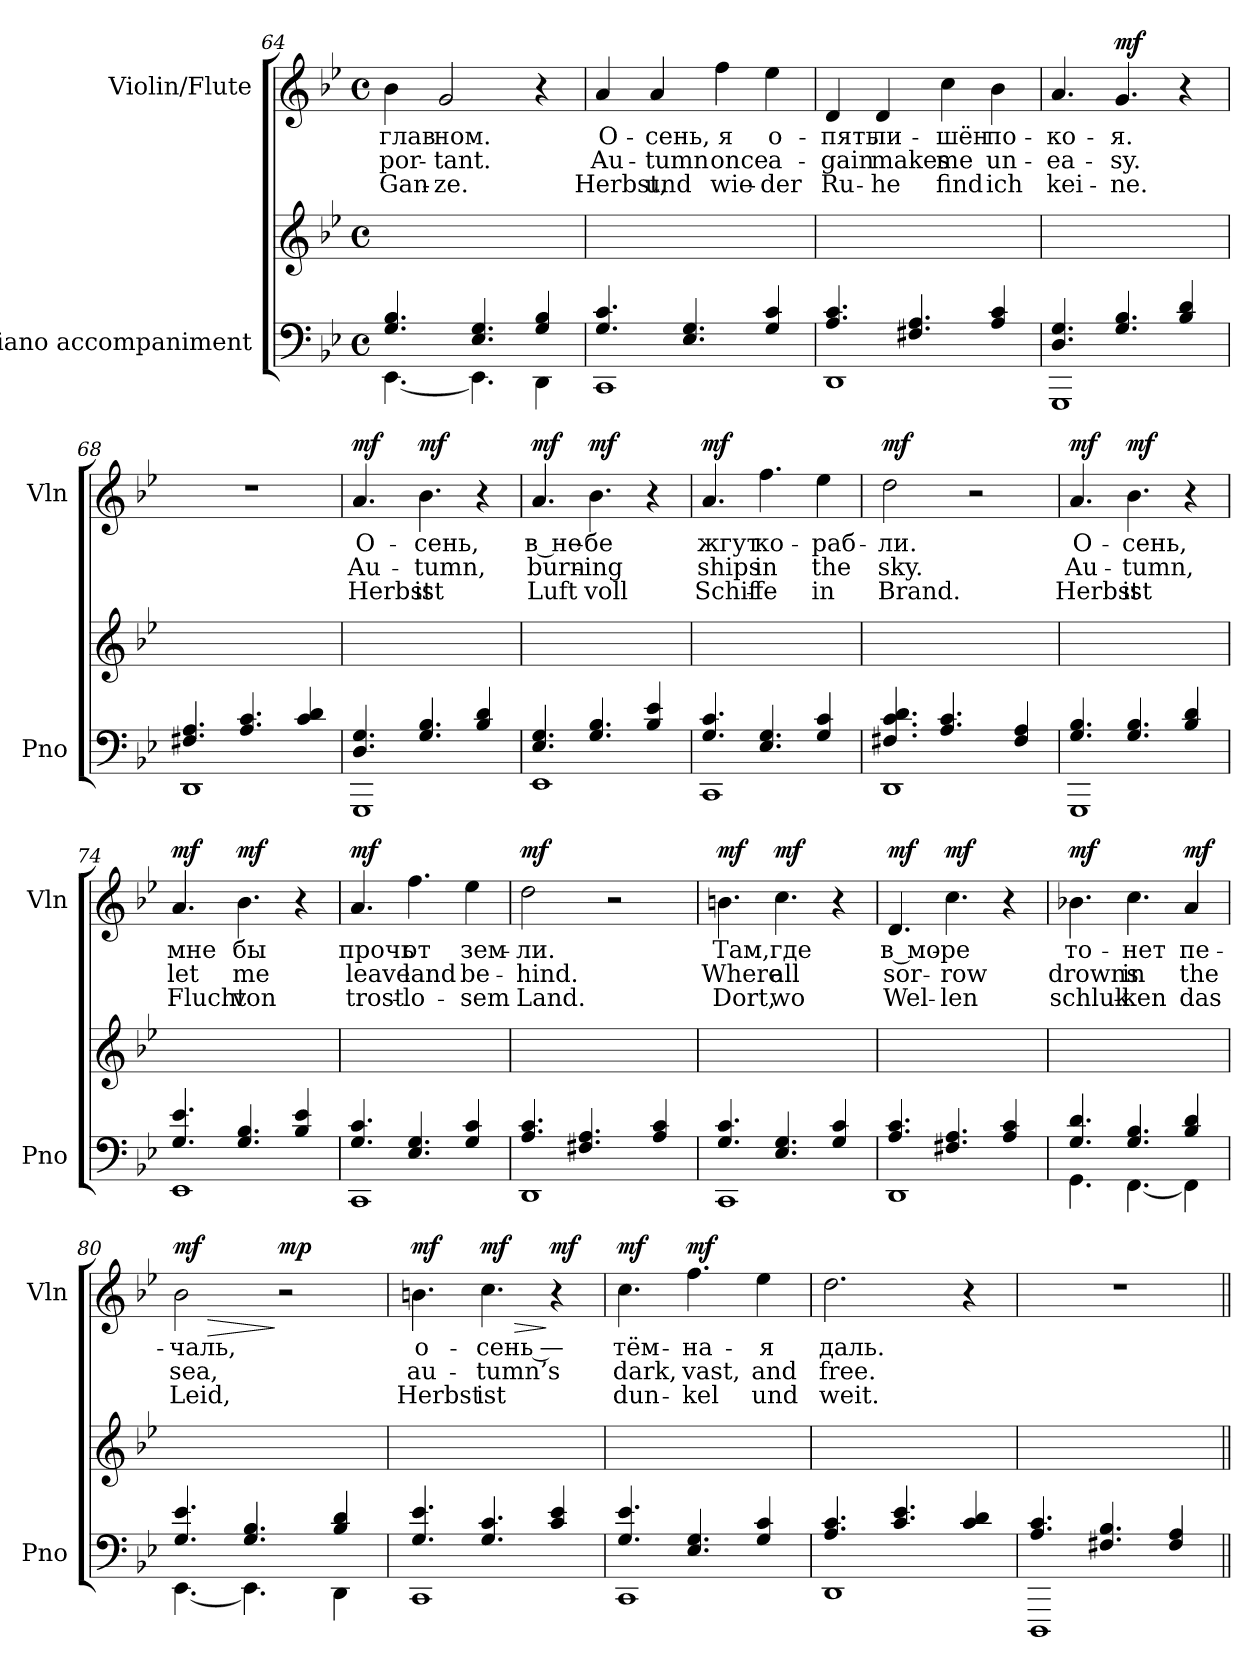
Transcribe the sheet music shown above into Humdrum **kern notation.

**kern	**kern	**kern	**text	**text	**text	**dynam
*part2	*part2	*part1	*part1	*part1	*part1	*part1
*staff3	*staff2	*staff1	*staff1	*staff1	*staff1	*staff1
*I"Piano  accompaniment	*	*I"Violin/Flute	*	*	*	*
*I'Pno	*	*I'Vln	*	*	*	*
*clefF4	*clefG2	*clefG2	*	*	*	*
*k[b-e-]	*k[b-e-]	*k[b-e-]	*	*	*	*
*M4/4	*M4/4	*M4/4	*	*	*	*
*met(c)	*met(c)	*met(c)	*	*	*	*
=64	=64	=64	=64	=64	=64	=64
*^	*	*	*	*	*	*
!	!	!	!	!LO:LY:b	!LO:LY:b	!LO:LY:b	!
4.G/ 4.B-/	[4.EE-\	1ryy	4b-\	глав-	-por-	Gan-	.
!	!	!	!	!LO:LY:b	!LO:LY:b	!LO:LY:b	!
.	.	.	2g/	-ном.	-tant.	-ze.	.
4.E-/ 4.G/	4.EE-\]	.	.	.	.	.	.
4G/ 4B-/	4DD\	.	4r	.	.	.	.
!!LO:LB:g=z
=65	=65	=65	=65	=65	=65	=65	=65
!	!	!	!	!LO:LY:b	!LO:LY:b	!LO:LY:b	!
4.G/ 4.c/	1CC	1ryy	4a/	О-	Au-	Herbst,	.
!	!	!	!	!LO:LY:b	!LO:LY:b	!LO:LY:b	!
.	.	.	4a/	-сень,	-tumn	und	.
4.E-/ 4.G/	.	.	.	.	.	.	.
!	!	!	!	!LO:LY:b	!LO:LY:b	!LO:LY:b	!
.	.	.	4ff\	я	once	wie-	.
!	!	!	!	!LO:LY:b	!LO:LY:b	!LO:LY:b	!
4G/ 4c/	.	.	4ee-\	о-	a-	-der	.
=66	=66	=66	=66	=66	=66	=66	=66
!	!	!	!	!LO:LY:b	!LO:LY:b	!LO:LY:b	!
4.A/ 4.c/	1DD	1ryy	4d/	-пять	-gain	Ru-	.
!	!	!	!	!LO:LY:b	!LO:LY:b	!LO:LY:b	!
.	.	.	4d/	ли-	makes	-he	.
4.F#X/ 4.A/	.	.	.	.	.	.	.
!	!	!	!	!LO:LY:b	!LO:LY:b	!LO:LY:b	!
.	.	.	4cc\	-шён	me	find	.
!	!	!	!	!LO:LY:b	!LO:LY:b	!LO:LY:b	!
4A/ 4c/	.	.	4b-\	по-	un-	ich	.
=67	=67	=67	=67	=67	=67	=67	=67
!	!	!	!	!LO:LY:b	!LO:LY:b	!LO:LY:b	!
4.D/ 4.G/	1GGG	1ryy	4.a/	-ко-	-ea-	kei-	.
!	!	!	!	!LO:LY:b	!LO:LY:b	!LO:LY:b	!LO:DY:b
4.G/ 4.B-/	.	.	4.g/	-я.	-sy.	-ne.	mf
4B-/ 4d/	.	.	4r	.	.	.	.
=68	=68	=68	=68	=68	=68	=68	=68
4.F#X/ 4.A/	1DD	1ryy	1r	.	.	.	.
4.A/ 4.c/	.	.	.	.	.	.	.
4c/ 4d/	.	.	.	.	.	.	.
!!LO:LB:g=z
=69	=69	=69	=69	=69	=69	=69	=69
!	!	!	!	!LO:LY:b	!LO:LY:b	!LO:LY:b	!LO:DY:b
4.D/ 4.G/	1GGG	1ryy	4.a/	О-	Au-	Herbst	mf
!	!	!	!	!LO:LY:b	!LO:LY:b	!LO:LY:b	!LO:DY:b
4.G/ 4.B-/	.	.	4.b-\	-сень,	-tumn,	ist	mf
4B-/ 4d/	.	.	4r	.	.	.	.
=70	=70	=70	=70	=70	=70	=70	=70
!	!	!	!	!LO:LY:b	!LO:LY:b	!LO:LY:b	!LO:DY:b
4.E-/ 4.G/	1EE-	1ryy	4.a/	в не-	burn-	Luft	mf
!	!	!	!	!LO:LY:b	!LO:LY:b	!LO:LY:b	!LO:DY:b
4.G/ 4.B-/	.	.	4.b-\	-бе	-ing	voll	mf
4B-/ 4e-/	.	.	4r	.	.	.	.
=71	=71	=71	=71	=71	=71	=71	=71
!	!	!	!	!LO:LY:b	!LO:LY:b	!LO:LY:b	!LO:DY:b
4.G/ 4.c/	1CC	1ryy	4.a/	жгут	ships	Schif-	mf
!	!	!	!	!LO:LY:b	!LO:LY:b	!LO:LY:b	!
4.E-/ 4.G/	.	.	4.ff\	ко-	in	-fe	.
!	!	!	!	!LO:LY:b	!LO:LY:b	!LO:LY:b	!
4G/ 4c/	.	.	4ee-\	-раб-	the	in	.
=72	=72	=72	=72	=72	=72	=72	=72
!	!	!	!	!LO:LY:b	!LO:LY:b	!LO:LY:b	!LO:DY:b
4.F#X/ 4.c/ 4.d/	1DD	1ryy	2dd\	-ли.	sky.	Brand.	mf
4.A/ 4.c/	.	.	.	.	.	.	.
.	.	.	2r	.	.	.	.
4F#/ 4A/	.	.	.	.	.	.	.
!!LO:LB:g=z
=73	=73	=73	=73	=73	=73	=73	=73
!	!	!	!	!LO:LY:b	!LO:LY:b	!LO:LY:b	!LO:DY:b
4.G/ 4.B-/	1GGG	1ryy	4.a/	О-	Au-	Herbst	mf
!	!	!	!	!LO:LY:b	!LO:LY:b	!LO:LY:b	!LO:DY:b
4.G/ 4.B-/	.	.	4.b-\	-сень,	-tumn,	ist	mf
4B-/ 4d/	.	.	4r	.	.	.	.
=74	=74	=74	=74	=74	=74	=74	=74
!	!	!	!	!LO:LY:b	!LO:LY:b	!LO:LY:b	!LO:DY:b
4.G/ 4.e-/	1EE-	1ryy	4.a/	мне	let	Flucht	mf
!	!	!	!	!LO:LY:b	!LO:LY:b	!LO:LY:b	!LO:DY:b
4.G/ 4.B-/	.	.	4.b-\	бы	me	von	mf
4B-/ 4e-/	.	.	4r	.	.	.	.
=75	=75	=75	=75	=75	=75	=75	=75
!	!	!	!	!LO:LY:b	!LO:LY:b	!LO:LY:b	!LO:DY:b
4.G/ 4.c/	1CC	1ryy	4.a/	прочь	leave	trost-	mf
!	!	!	!	!LO:LY:b	!LO:LY:b	!LO:LY:b	!
4.E-/ 4.G/	.	.	4.ff\	от	land	-lo-	.
!	!	!	!	!LO:LY:b	!LO:LY:b	!LO:LY:b	!
4G/ 4c/	.	.	4ee-\	зем-	be-	-sem	.
=76	=76	=76	=76	=76	=76	=76	=76
!	!	!	!	!LO:LY:b	!LO:LY:b	!LO:LY:b	!LO:DY:b
4.A/ 4.c/	1DD	1ryy	2dd\	-ли.	-hind.	Land.	mf
4.F#X/ 4.A/	.	.	.	.	.	.	.
.	.	.	2r	.	.	.	.
4A/ 4c/	.	.	.	.	.	.	.
!!LO:LB:g=z
=77	=77	=77	=77	=77	=77	=77	=77
!	!	!	!	!LO:LY:b	!LO:LY:b	!LO:LY:b	!LO:DY:b
4.G/ 4.c/	1CC	1ryy	4.bn\	Там,	Where	Dort,	mf
!	!	!	!	!LO:LY:b	!LO:LY:b	!LO:LY:b	!LO:DY:b
4.E-/ 4.G/	.	.	4.cc\	где	all	wo	mf
4G/ 4c/	.	.	4r	.	.	.	.
=78	=78	=78	=78	=78	=78	=78	=78
!	!	!	!	!LO:LY:b	!LO:LY:b	!LO:LY:b	!LO:DY:b
4.A/ 4.c/	1DD	1ryy	4.d/	в мо-	sor-	Wel-	mf
!	!	!	!	!LO:LY:b	!LO:LY:b	!LO:LY:b	!LO:DY:b
4.F#X/ 4.A/	.	.	4.cc\	-ре	-row	-len	mf
4A/ 4c/	.	.	4r	.	.	.	.
=79	=79	=79	=79	=79	=79	=79	=79
!	!	!	!	!LO:LY:b	!LO:LY:b	!LO:LY:b	!LO:DY:b
4.G/ 4.d/	4.GG\	1ryy	4.b-X\	то-	drowns	schluk-	mf
!	!	!	!	!LO:LY:b	!LO:LY:b	!LO:LY:b	!
4.G/ 4.B-/	[4.FF\	.	4.cc\	-нет	in	-ken	.
!	!	!	!	!LO:LY:b	!LO:LY:b	!LO:LY:b	!LO:DY:b
4B-/ 4d/	4FF\]	.	4a/	пе-	the	das	mf
=80	=80	=80	=80	=80	=80	=80	=80
!	!	!	!	!LO:LY:b	!LO:LY:b	!LO:LY:b	!LO:HP:b
!	!	!	!	!	!	!	!LO:DY:n=1:b
4.G/ 4.e-/	[4.EE-\	1ryy	2b-\	-чаль,	sea,	Leid,	> mf
4.G/ 4.B-/	4.EE-\]	.	.	.	.	.	.
!	!	!	!	!	!	!	!LO:DY:n=2:b
.	.	.	2r	.	.	.	] mp
4B-/ 4d/	4DD\	.	.	.	.	.	.
!!LO:LB:g=z
=81	=81	=81	=81	=81	=81	=81	=81
!	!	!	!	!LO:LY:b	!LO:LY:b	!LO:LY:b	!LO:DY:b
4.G/ 4.e-/	1CC	1ryy	4.bn\	о-	au-	Herbst	mf
!	!	!	!	!LO:LY:b	!LO:LY:b	!LO:LY:b	!LO:HP:b
!	!	!	!	!	!	!	!LO:DY:n=1:b
4.G/ 4.c/	.	.	4.cc\	-сень —	-tumn’s	ist	> mf
!	!	!	!	!	!	!	!LO:DY:n=2:b
4c/ 4e-/	.	.	4r	.	.	.	] mf
=82	=82	=82	=82	=82	=82	=82	=82
!	!	!	!	!LO:LY:b	!LO:LY:b	!LO:LY:b	!LO:DY:b
4.G/ 4.e-/	1CC	1ryy	4.cc\	тём-	dark,	dun-	mf
!	!	!	!	!LO:LY:b	!LO:LY:b	!LO:LY:b	!LO:DY:b
4.E-/ 4.G/	.	.	4.ff\	-на-	vast,	kel	mf
!	!	!	!	!LO:LY:b	!LO:LY:b	!LO:LY:b	!
4G/ 4c/	.	.	4ee-\	-я	and	und	.
=83	=83	=83	=83	=83	=83	=83	=83
!	!	!	!	!LO:LY:b	!LO:LY:b	!LO:LY:b	!
4.A/ 4.c/	1DD	1ryy	2.dd\	даль.	free.	weit.	.
4.c/ 4.e-/	.	.	.	.	.	.	.
4c/ 4d/	.	.	4r	.	.	.	.
=84	=84	=84	=84	=84	=84	=84	=84
4.A/ 4.c/	1DDD	1ryy	1r	.	.	.	.
4.F#X/ 4.B-/	.	.	.	.	.	.	.
4F#/ 4A/	.	.	.	.	.	.	.
*v	*v	*	*	*	*	*	*
=||	=||	=||	=||	=||	=||	=||
*-	*-	*-	*-	*-	*-	*-
